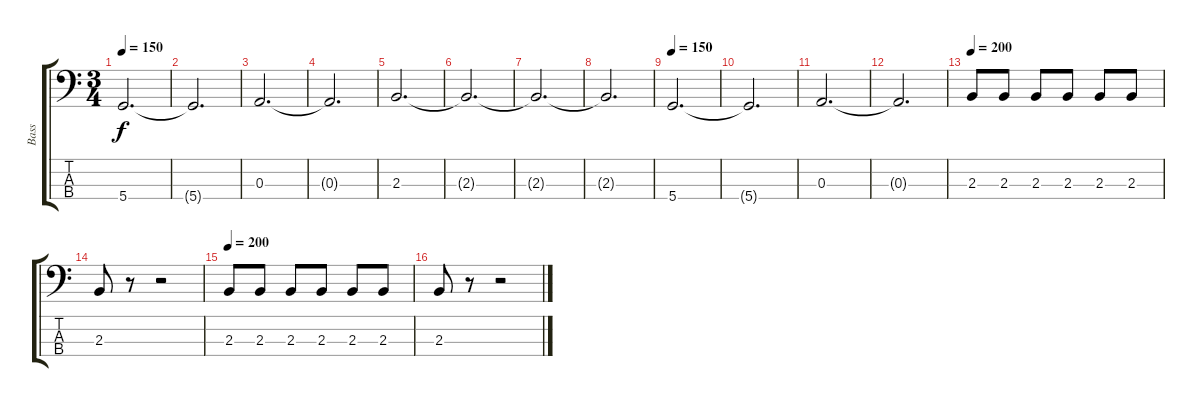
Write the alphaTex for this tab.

\track ("Bass" "Bass") {instrument electricbasspick}
\staff {score tabs}
\tuning (G2 D2 A1 D1) {hide}
\ts (3 4)
\tempo 150
\clef f4
\ks c
5.4.2{d dy f} |
5.4{t}.2{d} |
0.3.2{d} |
0.3{t}.2{d} |
2.3.2{d} |
2.3{t}.2{d} |
2.3{t}.2{d} |
2.3{t}.2{d} |
\tempo 150
5.4.2{d} |
5.4{t}.2{d} |
0.3.2{d} |
0.3{t}.2{d} |
\tempo 200
2.3.8 2.3.8 2.3.8 2.3.8 2.3.8 2.3.8 |
2.3.8 r.8 r.2 |
\tempo 200
2.3.8 2.3.8 2.3.8 2.3.8 2.3.8 2.3.8 |
2.3.8 r.8 r.2
